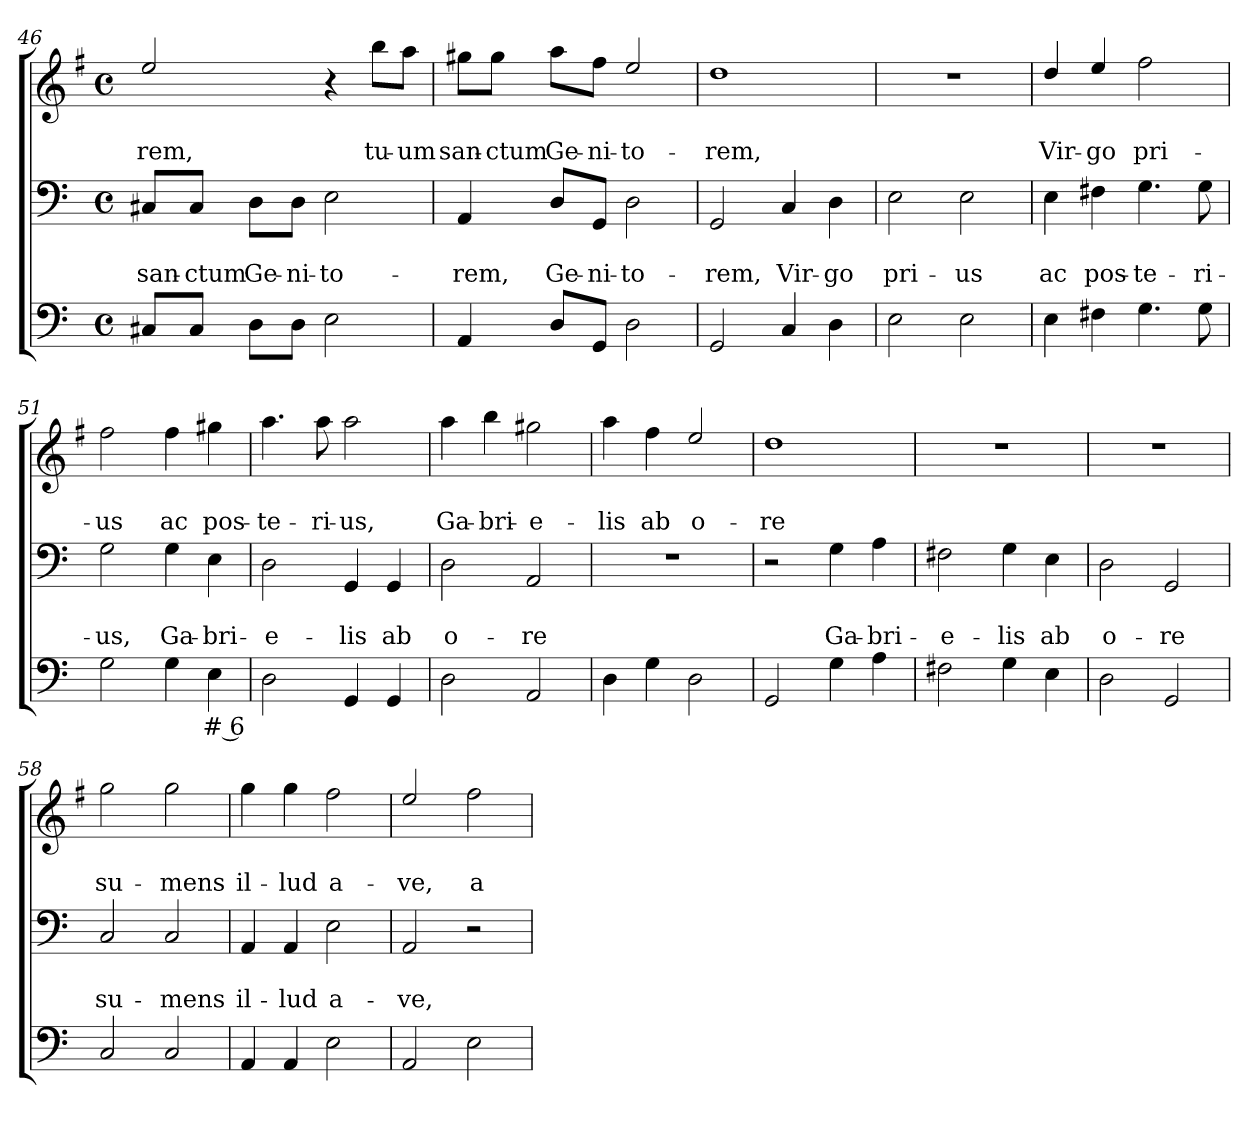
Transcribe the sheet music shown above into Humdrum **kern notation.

**kern	**text	**kern	**text	**text	**kern	**text	**text
*part3	*part3	*part2	*part2	*part2	*part1	*part1	*part1
*staff3	*staff3	*staff2	*staff2	*staff2	*staff1	*staff1	*staff1
*clefF4	*	*clefF4	*	*	*clefG2	*	*
*	*	*	*	*	*ITrd4c7	*	*
*k[]	*	*k[]	*	*	*k[]	*	*
*C:	*	*C:	*	*	*C:	*	*
*M4/4	*	*M4/4	*	*	*M4/4	*	*
*met(c)	*	*met(c)	*	*	*met(c)	*	*
=46	=46	=46	=46	=46	=46	=46	=46
!	!	!	!	!LO:LY:b	!	!	!LO:LY:b
8C#X/L	.	8C#X/L	.	san-	2a/	.	-rem,
!	!	!	!	!LO:LY:b	!	!	!
8C#/J	.	8C#/J	.	-ctum	.	.	.
!	!	!	!	!LO:LY:b	!	!	!
8D\L	.	8D\L	.	Ge-	.	.	.
!	!	!	!	!LO:LY:b	!	!	!
8D\J	.	8D\J	.	-ni-	.	.	.
!	!	!	!	!LO:LY:b	!	!	!
2E\	.	2E\	.	-to-	4r	.	.
!	!	!	!	!	!	!	!LO:LY:b
.	.	.	.	.	8ee\L	.	tu-
!	!	!	!	!	!	!	!LO:LY:b
.	.	.	.	.	8dd\J	.	-um
!!LO:PB:g=z
=47	=47	=47	=47	=47	=47	=47	=47
!	!	!	!	!LO:LY:b	!	!	!LO:LY:b
4AA/	.	4AA/	.	-rem,	8cc#X\L	.	san-
!	!	!	!	!	!	!	!LO:LY:b
.	.	.	.	.	8cc#\J	.	-ctum
!	!	!	!	!LO:LY:b	!	!	!LO:LY:b
8D/L	.	8D/L	.	Ge-	8dd\L	.	Ge-
!	!	!	!	!LO:LY:b	!	!	!LO:LY:b
8GG/J	.	8GG/J	.	-ni-	8b\J	.	-ni-
!	!	!	!	!LO:LY:b	!	!	!LO:LY:b
2D\	.	2D\	.	-to-	2a/	.	-to-
=48	=48	=48	=48	=48	=48	=48	=48
!	!	!	!	!LO:LY:b	!	!	!LO:LY:b
2GG/	.	2GG/	.	-rem,	1g	.	-rem,
!	!	!	!	!LO:LY:b	!	!	!
4C/	.	4C/	.	Vir-	.	.	.
!	!	!	!	!LO:LY:b	!	!	!
4D\	.	4D\	.	-go	.	.	.
=49	=49	=49	=49	=49	=49	=49	=49
!	!	!	!	!LO:LY:b	!	!	!
2E\	.	2E\	.	pri-	1r	.	.
!	!	!	!	!LO:LY:b	!	!	!
2E\	.	2E\	.	-us	.	.	.
=50	=50	=50	=50	=50	=50	=50	=50
!	!	!	!	!LO:LY:b	!	!	!LO:LY:b
4E\	.	4E\	.	ac	4g/	.	Vir-
!	!	!	!	!LO:LY:b	!	!	!LO:LY:b
4F#X\	.	4F#X\	.	pos-	4a/	.	-go
!	!	!	!	!LO:LY:b	!	!	!LO:LY:b
4.G\	.	4.G\	.	-te-	2b\	.	pri-
!	!	!	!	!LO:LY:b	!	!	!
8G\	.	8G\	.	-ri-	.	.	.
=51	=51	=51	=51	=51	=51	=51	=51
!	!	!	!	!LO:LY:b	!	!	!LO:LY:b
2G\	.	2G\	.	-us,	2b\	.	-us
!	!	!	!	!LO:LY:b	!	!	!LO:LY:b
4G\	.	4G\	.	Ga-	4b\	.	ac
!	!LO:LY:b	!	!	!LO:LY:b	!	!	!LO:LY:b
4E\	# 6	4E\	.	-bri-	4cc#X\	.	pos-
=52	=52	=52	=52	=52	=52	=52	=52
!	!	!	!	!LO:LY:b	!	!	!LO:LY:b
2D\	.	2D\	.	-e-	4.dd\	.	-te-
!	!	!	!	!	!	!	!LO:LY:b
.	.	.	.	.	8dd\	.	-ri-
!	!	!	!	!LO:LY:b	!	!	!LO:LY:b
4GG/	.	4GG/	.	-lis	2dd\	.	-us,
!	!	!	!	!LO:LY:b	!	!	!
4GG/	.	4GG/	.	ab	.	.	.
!!LO:LB:g=z
=53	=53	=53	=53	=53	=53	=53	=53
!	!	!	!	!LO:LY:b	!	!	!LO:LY:b
2D\	.	2D\	.	o-	4dd\	.	Ga-
!	!	!	!	!	!	!	!LO:LY:b
.	.	.	.	.	4ee\	.	-bri-
!	!	!	!	!LO:LY:b	!	!	!LO:LY:b
2AA/	.	2AA/	.	-re	2cc#X\	.	-e-
=54	=54	=54	=54	=54	=54	=54	=54
!	!	!	!	!	!	!	!LO:LY:b
4D\	.	1r	.	.	4dd\	.	-lis
!	!	!	!	!	!	!	!LO:LY:b
4G\	.	.	.	.	4b\	.	ab
!	!	!	!	!	!	!	!LO:LY:b
2D\	.	.	.	.	2a/	.	o-
=55	=55	=55	=55	=55	=55	=55	=55
!	!	!	!	!	!	!	!LO:LY:b
2GG/	.	2r	.	.	1g	.	-re
!	!	!	!	!LO:LY:b	!	!	!
4G\	.	4G\	.	Ga-	.	.	.
!	!	!	!	!LO:LY:b	!	!	!
4A\	.	4A\	.	-bri-	.	.	.
=56	=56	=56	=56	=56	=56	=56	=56
!	!	!	!	!LO:LY:b	!	!	!
2F#X\	.	2F#X\	.	-e-	1r	.	.
!	!	!	!	!LO:LY:b	!	!	!
4G\	.	4G\	.	-lis	.	.	.
!	!	!	!	!LO:LY:b	!	!	!
4E\	.	4E\	.	ab	.	.	.
=57	=57	=57	=57	=57	=57	=57	=57
!	!	!	!	!LO:LY:b	!	!	!
2D\	.	2D\	.	o-	1r	.	.
!	!	!	!	!LO:LY:b	!	!	!
2GG/	.	2GG/	.	-re	.	.	.
=58	=58	=58	=58	=58	=58	=58	=58
!	!	!	!	!LO:LY:b	!	!	!LO:LY:b
2C/	.	2C/	.	su-	2cc\	.	su-
!	!	!	!	!LO:LY:b	!	!	!LO:LY:b
2C/	.	2C/	.	-mens	2cc\	.	-mens
=59	=59	=59	=59	=59	=59	=59	=59
!	!	!	!	!LO:LY:b	!	!	!LO:LY:b
4AA/	.	4AA/	.	il-	4cc\	.	il-
!	!	!	!	!LO:LY:b	!	!	!LO:LY:b
4AA/	.	4AA/	.	-lud	4cc\	.	-lud
!	!	!	!	!LO:LY:b	!	!	!LO:LY:b
2E\	.	2E\	.	a-	2b\	.	a-
!!LO:LB:g=z
=60	=60	=60	=60	=60	=60	=60	=60
!	!	!	!	!LO:LY:b	!	!	!LO:LY:b
2AA/	.	2AA/	.	-ve,	2a/	.	-ve,
!	!	!	!	!	!	!	!LO:LY:b
2E\	.	2r	.	.	2b\	.	a-
=	=	=	=	=	=	=	=
*-	*-	*-	*-	*-	*-	*-	*-
